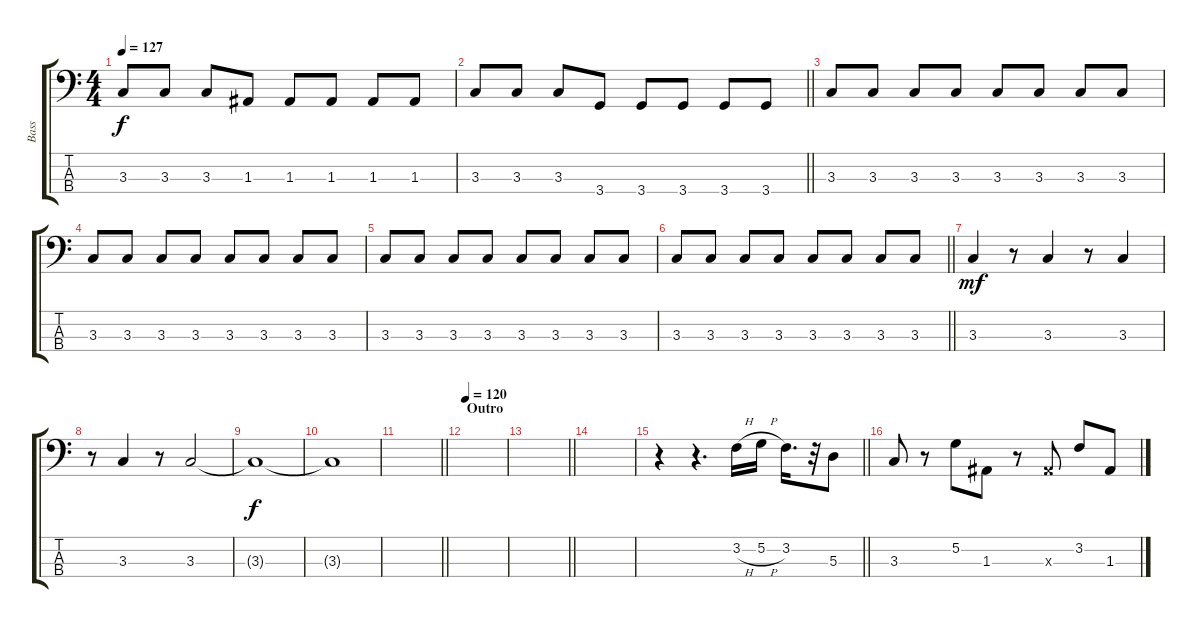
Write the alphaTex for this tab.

\track ("Bass" "Bass") {instrument electricbasspick}
\staff {score tabs}
\tuning (G2 D2 A1 E1) {hide}
\ts (4 4)
\tempo 127
\clef f4
\ks c
3.3.8{dy f} 3.3.8 3.3.8 1.3.8 1.3.8 1.3.8 1.3.8 1.3.8 |
\barLineRight lightlight
3.3.8 3.3.8 3.3.8 3.4.8 3.4.8 3.4.8 3.4.8 3.4.8 |
3.3.8 3.3.8 3.3.8 3.3.8 3.3.8 3.3.8 3.3.8 3.3.8 |
3.3.8 3.3.8 3.3.8 3.3.8 3.3.8 3.3.8 3.3.8 3.3.8 |
3.3.8 3.3.8 3.3.8 3.3.8 3.3.8 3.3.8 3.3.8 3.3.8 |
\barLineRight lightlight
3.3.8 3.3.8 3.3.8 3.3.8 3.3.8 3.3.8 3.3.8 3.3.8 |
3.3.4{dy mf} r.8 3.3.4 r.8 3.3.4 |
r.8 3.3.4 r.8 3.3.2 |
3.3{t}.1{dy f} |
3.3{t}.1 |
\barLineRight lightlight
|
\section ("" "Outro")
\tempo 120
|
\barLineRight lightlight
|
|
\barLineRight lightlight
r.4 r.4{d} 3.2{h}.16 5.2{h}.16 3.2.16{d} r.32 5.3.8 |
3.3.8 r.8 5.2.8 1.3.8 r.8 1.3{x}.8 3.2.8 1.3.8
